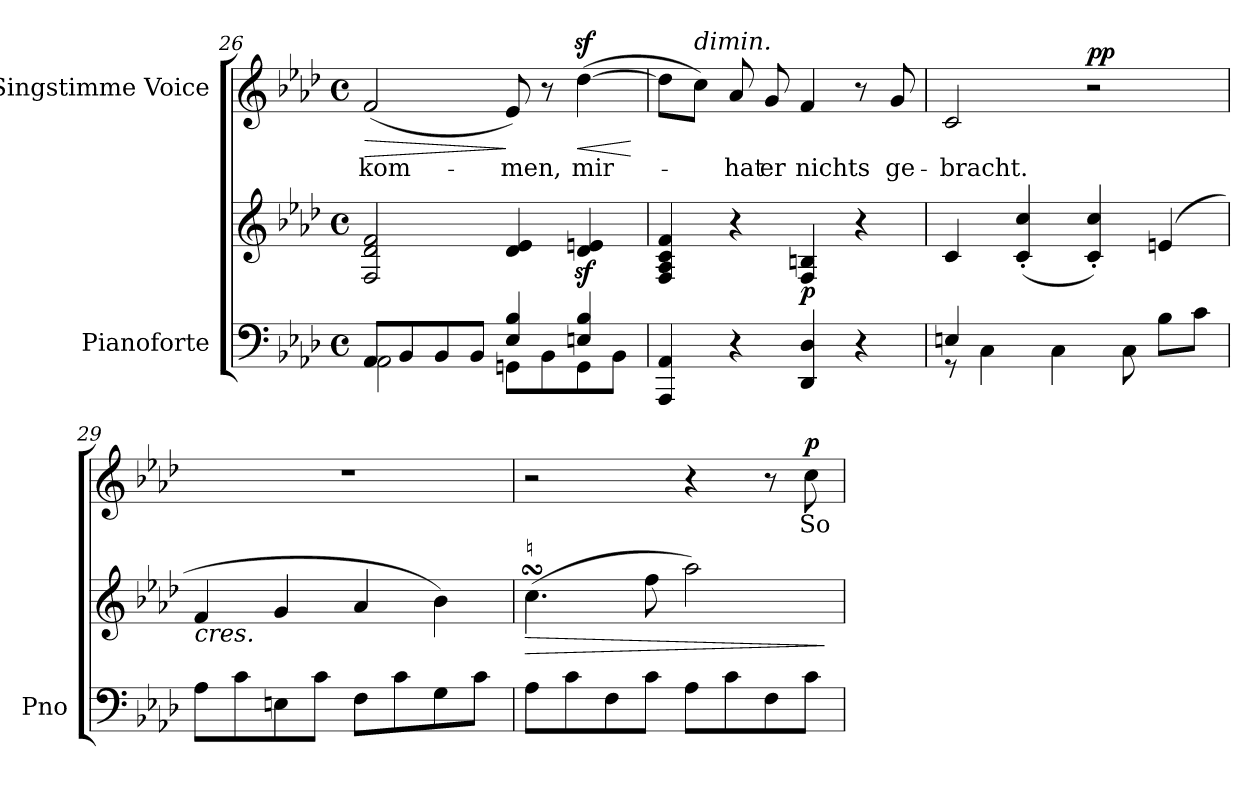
**kern	**kern	**dynam	**kern	**text	**dynam
*part2	*part2	*part2	*part1	*part1	*part1
*staff3	*staff2	*staff2/3	*staff1	*staff1	*staff1
*I"Pianoforte	*	*	*I"Singstimme Voice	*	*
*I'Pno	*	*	*	*	*
*clefF4	*clefG2	*	*clefG2	*	*
*k[b-e-a-d-]	*k[b-e-a-d-]	*	*k[b-e-a-d-]	*	*
*M4/4	*M4/4	*	*M4/4	*	*
*met(c)	*met(c)	*	*met(c)	*	*
=26	=26	=26	=26	=26	=26
*^	*	*	*	*	*
*	*^	*	*	*	*	*
!	!	!	!	!	!	!LO:LY:b	!LO:HP:b
2ryy	8AA-/L	2AA-\	2F/ 2d-/ 2f/	.	(<2f/	-kom-	>
.	8BB-/	.	.	.	.	.	.
.	8BB-/	.	.	.	.	.	.
.	8BB-/J	.	.	.	.	.	.
!	!	!	!	!	!	!LO:LY:b	!
4E-/ 4B-/	8GGn\L	2ryy	4d-/ 4e-/	.	8e-/)	-men,	]
.	8BB-\	.	.	.	8r	.	.
!	!	!	!	!	!	!LO:LY:b	!LO:HP:b
4En/ 4B-/	8GG\	.	4d-/z> 4en/z>	.	(>[4dd-z>\	mir-	<
.	8BB-\J	.	.	.	.	.	.
*v	*v	*v	*	*	*	*	*
.	.	.	.	.	[
=27	=27	=27	=27	=27	=27
4AAA-/ 4AA-/	4F/ 4A-/ 4c/ 4f/	.	8dd-\L]	.	.
!	!	!	!LO:TX:a:i:t=dimin.	!	!
.	.	.	8cc\J)	.	.
!	!	!	!	!LO:LY:b	!
4r	4r	.	8a-/	-hat	.
!	!	!	!	!LO:LY:b	!
.	.	.	8g/	er	.
!	!	!LO:DY:b	!	!LO:LY:b	!
4DD-/ 4D-/	4F/ 4Bn/	p	4f/	nichts	.
4r	4r	.	8r	.	.
!	!	!	!	!LO:LY:b	!
.	.	.	8g/	ge-	.
=28	=28	=28	=28	=28	=28
*^	*	*	*	*	*
!	!	!	!	!	!LO:LY:b	!
4En/	8r	4c/	.	2c/	-bracht.	.
.	4C\	.	.	.	.	.
4ryy	.	(<4c/' 4cc/'	.	.	.	.
.	4C\	.	.	.	.	.
!	!	!	!	!	!	!LO:DY:a
4ryy	.	4c/' 4cc/')	.	2r	.	pp
.	8C\	.	.	.	.	.
4ryy	8B-\L	(<4en/	.	.	.	.
.	8c\J	.	.	.	.	.
!!LO:LB:g=z
=29	=29	=29	=29	=29	=29	=29
!	!	!LO:TX:b:i:t=cres.	!	!	!	!
*v	*v	*	*	*	*	*
8A-\L	4f/	.	1r	.	.
8c\	.	.	.	.	.
8En\	4g/	.	.	.	.
8c\J	.	.	.	.	.
8F\L	4a-/	.	.	.	.
8c\	.	.	.	.	.
8G\	4b-\)	.	.	.	.
8c\J	.	.	.	.	.
=30	=30	=30	=30	=30	=30
!	!LO:TX:a:t=♮	!	!	!	!
!	!	!LO:HP:b	!	!	!
8A-\L	(>4.ccsSsS\	>	2r	.	.
8c\	.	.	.	.	.
8F\	.	.	.	.	.
8c\J	8ff\	.	.	.	.
8A-\L	2aa-\)	.	4r	.	.
8c\	.	.	.	.	.
8F\	.	.	8r	.	.
!	!	!	!	!LO:LY:b	!LO:DY:a
8c\J	.	.	8cc\	So	p
.	.	]	.	.	.
=	=	=	=	=	=
*-	*-	*-	*-	*-	*-
